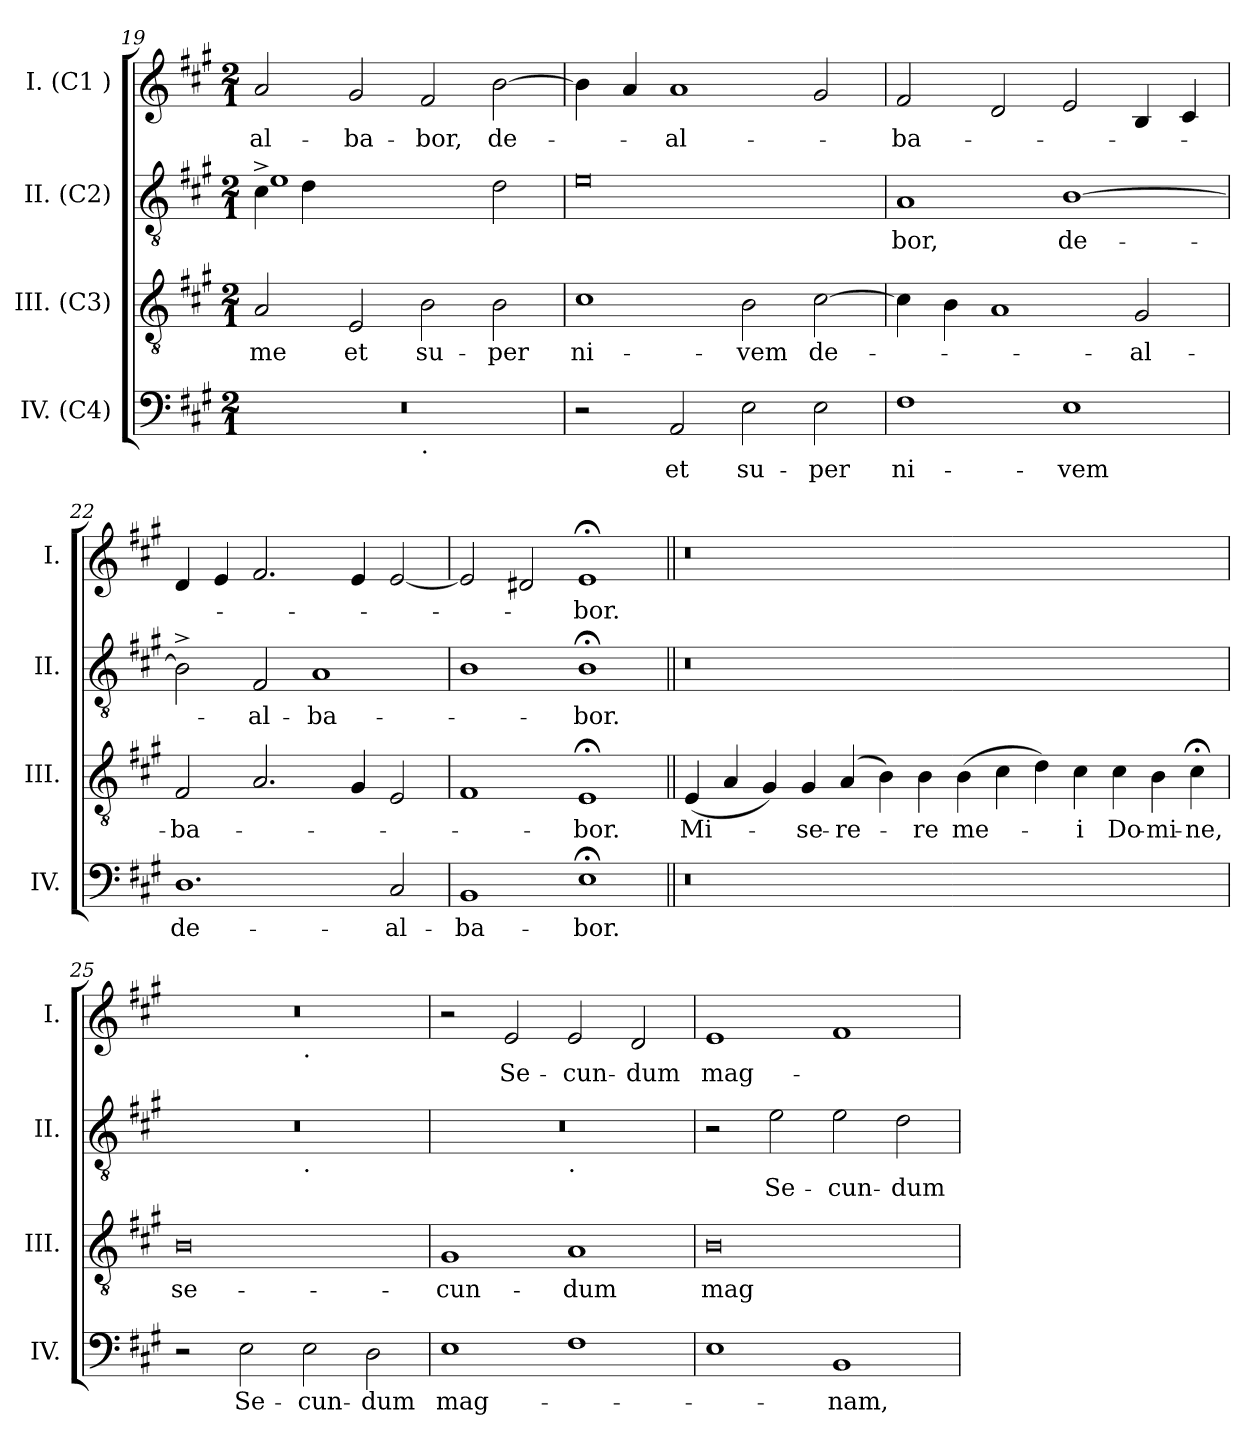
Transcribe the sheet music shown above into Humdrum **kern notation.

**kern	**text	**kern	**text	**kern	**text	**kern	**text
*part4	*part4	*part3	*part3	*part2	*part2	*part1	*part1
*staff4	*staff4	*staff3	*staff3	*staff2	*staff2	*staff1	*staff1
*I"IV. (C4)	*	*I"III. (C3)	*	*I"II. (C2)	*	*I"I. (C1 )	*
*I'IV.	*	*I'III.	*	*I'II.	*	*I'I.	*
!!LO:PB:g=z
*clefF4	*	*clefGv2	*	*clefGv2	*	*clefG2	*
*k[f#c#g#]	*	*k[f#c#g#]	*	*k[f#c#g#]	*	*k[f#c#g#]	*
*A:	*	*A:	*	*A:	*	*A:	*
*M2/1	*	*M2/1	*	*M2/1	*	*M2/1	*
=19	=19	=19	=19	=19	=19	=19	=19
!	!	!	!LO:LY:b	!	!	!	!LO:LY:b
*^	*	*	*	*^	*	*	*
0r	1ryy	.	2A/	me	4c#^<\	1e	.	2a/	-al-
.	.	.	.	.	4d\	.	.	.	.
!	!	!	!	!LO:LY:b	!	!	!	!	!LO:LY:b
.	.	.	2E/	et	1ryy	.	.	2g#/	-ba-
!	!LO:TX:b:t=.	!	!	!	!	!	!	!	!
!	!	!	!	!LO:LY:b	!	!	!	!	!LO:LY:b
.	1ryy	.	2B\	su-	.	1ryy	.	2f#/	-bor,
!	!	!	!	!LO:LY:b	!	!	!	!	!LO:LY:b
.	.	.	2B\	-per	2d\	.	.	[>2b\	de-
*	*	*	*	*	*v	*v	*	*	*
=20	=20	=20	=20	=20	=20	=20	=20	=20
!	!	!	!	!LO:LY:b	!	!	!	!
*v	*v	*	*	*	*	*	*	*
2r	.	1c#	ni-	0e	.	4b\]	.
.	.	.	.	.	.	4a/	.
!	!LO:LY:b	!	!	!	!	!	!LO:LY:b
2AA/	et	.	.	.	.	1a	-al-
!	!LO:LY:b	!	!LO:LY:b	!	!	!	!
2E\	su-	2B\	-vem	.	.	.	.
!	!LO:LY:b	!	!LO:LY:b	!	!	!	!
2E\	-per	[>2c#\	de-	.	.	2g#/	.
=21	=21	=21	=21	=21	=21	=21	=21
!	!LO:LY:b	!	!	!	!LO:LY:b	!	!LO:LY:b
1F#	ni-	4c#\]	.	1A	-bor,	2f#/	-ba-
.	.	4B\	.	.	.	.	.
.	.	1A	.	.	.	2d/	.
!	!LO:LY:b	!	!	!	!LO:LY:b	!	!
1E	-vem	.	.	[>1B	de-	2e/	.
!	!	!	!LO:LY:b	!	!	!	!
.	.	2G#/	-al-	.	.	4B/	.
.	.	.	.	.	.	4c#/	.
=22	=22	=22	=22	=22	=22	=22	=22
!	!LO:LY:b	!	!LO:LY:b	!	!	!	!
1.D	de-	2F#/	-ba-	2B^>\]	.	4d/	.
.	.	.	.	.	.	4e/	.
!	!	!	!	!	!LO:LY:b	!	!
.	.	2.A/	.	2F#/	-al-	2.f#/	.
!	!	!	!	!	!LO:LY:b	!	!
.	.	.	.	1A	-ba-	.	.
.	.	4G#/	.	.	.	4e/	.
!	!LO:LY:b	!	!	!	!	!	!
2C#/	-al-	2E/	.	.	.	[<2e/	.
=23	=23	=23	=23	=23	=23	=23	=23
!	!LO:LY:b	!	!	!	!	!	!
1BB	-ba-	1F#	.	1B	.	2e/]	.
.	.	.	.	.	.	2d#/	.
!	!LO:LY:b	!	!LO:LY:b	!	!LO:LY:b	!	!LO:LY:b
1E;<	-bor.	1E;	-bor.	1B;<	-bor.	1e;	-bor.
!!LO:LB:g=z
=24||	=24||	=24||	=24||	=24||	=24||	=24||	=24||
!	!	!	!LO:LY:b	!	!	!	!
0r	.	(<4E/	Mi-	0r	.	0r	.
.	.	4A/	.	.	.	.	.
.	.	4G#/)	.	.	.	.	.
!	!	!	!LO:LY:b	!	!	!	!
.	.	4G#/	-se-	.	.	.	.
!	!	!	!LO:LY:b	!	!	!	!
.	.	(4A/	-re-	.	.	.	.
.	.	4B\)	.	.	.	.	.
!	!	!	!LO:LY:b	!	!	!	!
.	.	4B\	-re	.	.	.	.
!	!	!	!LO:LY:b	!	!	!	!
.	.	(>4B\	me-	.	.	.	.
1.ryy	.	4c#\	.	1.ryy	.	1.ryy	.
.	.	4d\)	.	.	.	.	.
!	!	!	!LO:LY:b	!	!	!	!
.	.	4c#\	-i	.	.	.	.
!	!	!	!LO:LY:b	!	!	!	!
.	.	4c#\	Do-	.	.	.	.
!	!	!	!LO:LY:b	!	!	!	!
.	.	4B\	-mi-	.	.	.	.
!	!	!	!LO:LY:b	!	!	!	!
.	.	4c#;<\	-ne,	.	.	.	.
=25	=25	=25	=25	=25	=25	=25	=25
!	!	!	!LO:LY:b:rj	!	!	!	!
*	*	*	*	*^	*	*^	*
2r	.	0B	se-	0r	1ryy	.	0r	1ryy	.
!	!LO:LY:b	!	!	!	!	!	!	!	!
2E\	Se-	.	.	.	.	.	.	.	.
!	!	!	!	!	!	!	!	!LO:TX:b:t=.	!
!	!	!	!	!	!LO:TX:b:t=.	!	!	!	!
!	!LO:LY:b	!	!	!	!	!	!	!	!
2E\	-cun-	.	.	.	1ryy	.	.	1ryy	.
!	!LO:LY:b	!	!	!	!	!	!	!	!
2D\	-dum	.	.	.	.	.	.	.	.
=26	=26	=26	=26	=26	=26	=26	=26	=26	=26
!	!LO:LY:b	!	!LO:LY:b	!	!	!	!	!	!
*	*	*	*	*	*	*	*v	*v	*
1E	mag-	1G#	-cun-	0r	1ryy	.	2r	.
!	!	!	!	!	!	!	!	!LO:LY:b
.	.	.	.	.	.	.	2e/	Se-
!	!	!	!	!	!LO:TX:b:t=.	!	!	!
!	!	!	!LO:LY:b	!	!	!	!	!LO:LY:b
1F#	.	1A	-dum	.	1ryy	.	2e/	-cun-
!	!	!	!	!	!	!	!	!LO:LY:b
.	.	.	.	.	.	.	2d/	-dum
=27	=27	=27	=27	=27	=27	=27	=27	=27
!	!	!	!LO:LY:b	!	!	!	!	!LO:LY:b
*	*	*	*	*v	*v	*	*	*
1E	.	0B	mag-	2r	.	1e	mag-
!	!	!	!	!	!LO:LY:b	!	!
.	.	.	.	2e\	Se-	.	.
!	!LO:LY:b	!	!	!	!LO:LY:b	!	!
1BB	-nam,	.	.	2e\	-cun-	1f#	.
!	!	!	!	!	!LO:LY:b	!	!
.	.	.	.	2d\	-dum	.	.
=	=	=	=	=	=	=	=
*-	*-	*-	*-	*-	*-	*-	*-
